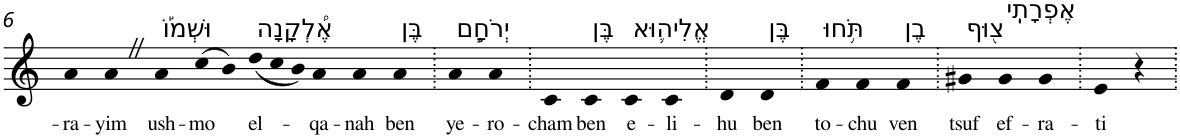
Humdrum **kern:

**kern	**text
*part1	*part1
*staff1	*staff1
*I"Piano	*
*I'Pno	*
!!LO:PB:g=z
*clefG2	*
*k[]	*
=6	=6
!	!LO:LY:b
4a	-ra-
!	!LO:LY:b
4aZ	-yim
!LO:TX:a:t=וּשְׁמ֡וֹ	!
!	!LO:LY:b
4a	ush-
!	!LO:LY:b
(>8cc	-mo
8b)	.
*Xtuplet	*
!LO:TX:a:t=אֶ֠לְקָנָה	!
!	!LO:LY:b
(<12dd	el-
12cc	.
12b)	.
!	!LO:LY:b
4a	-qa-
!	!LO:LY:b
4a	-nah
!LO:TX:a:t=בֶּן	!
!	!LO:LY:b
4a	ben
=7.	=7.
!LO:TX:a:t=יְרֹחָ֧ם	!
!	!LO:LY:b
4a	ye-
!	!LO:LY:b
4a	-ro-
=8.	=8.
!	!LO:LY:b
4c	-cham
!LO:TX:a:t=בֶּן	!
!	!LO:LY:b
4c	ben
!LO:TX:a:t=אֱלִיה֛וּא	!
!	!LO:LY:b
4c	e-
!	!LO:LY:b
4c	-li-
=9.	=9.
!	!LO:LY:b
4d	-hu
!LO:TX:a:t=בֶּן	!
!	!LO:LY:b
4d	ben
=10.	=10.
!LO:TX:a:t=תֹּ֥חוּ	!
!	!LO:LY:b
4f	to-
!	!LO:LY:b
4f	-chu
!LO:TX:a:t=בֶן	!
!	!LO:LY:b
4f	ven
=11.	=11.
!LO:TX:a:t=צ֖וּף	!
!	!LO:LY:b
4g#X	tsuf
!LO:TX:a:t=אֶפְרָתִֽי	!
!	!LO:LY:b
4g#	ef-
!	!LO:LY:b
4g#	-ra-
=12.	=12.
!	!LO:LY:b
4e	-ti
4r	.
=.	=.
*-	*-
